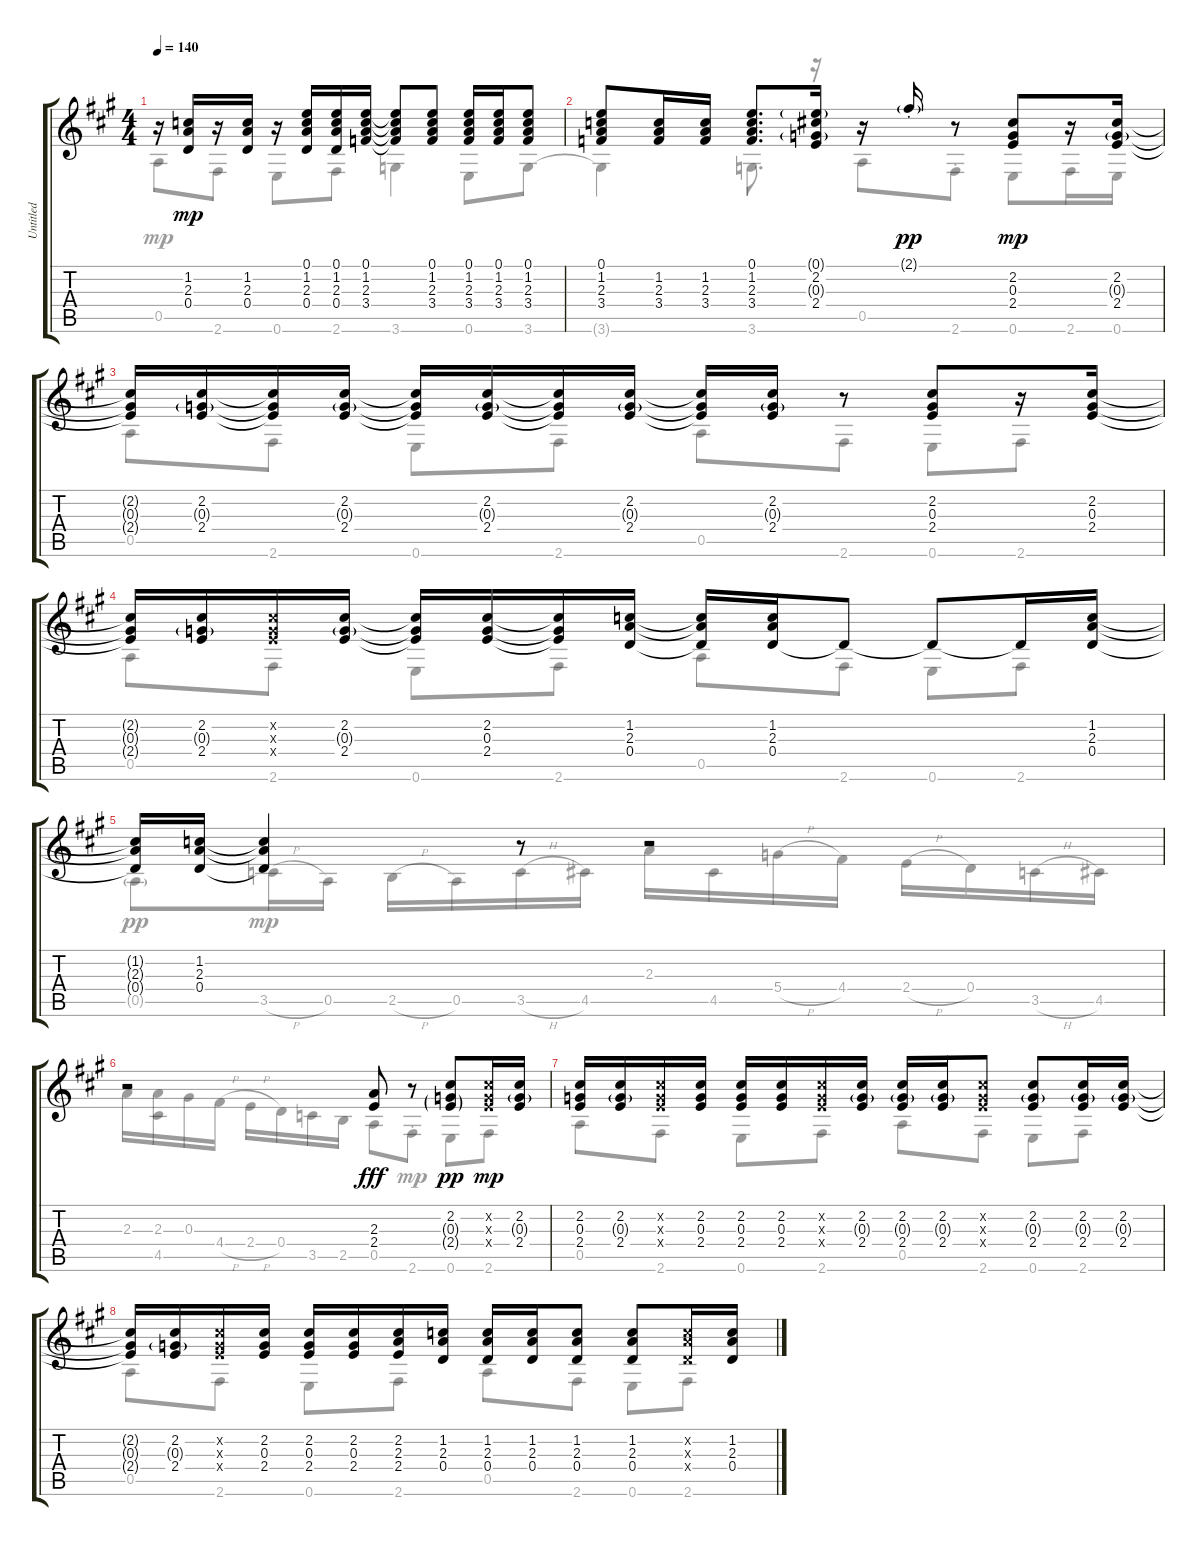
\track ("Untitled" "Untitled") {instrument acousticguitarnylon}
\staff {score tabs}
\tuning (E4 B3 G3 D3 A2 E2) {hide}
\voice
\ts (4 4)
\tempo 140
\clef g2
\ks a
r.16{dy mp} (1.2 2.3 0.4).16 r.16 (1.2 2.3 0.4).16 r.16 (0.1 1.2 2.3 0.4).16 (0.1 1.2 2.3 0.4).16 (0.1 1.2 2.3 3.4).16 (0.1{t} 1.2{t} 2.3{t} 3.4{t}).8 (0.1 1.2 2.3 3.4).8 (0.1 1.2 2.3 3.4).16 (0.1 1.2 2.3 3.4).16 (0.1 1.2 2.3 3.4).8 |
(0.1 1.2 2.3 3.4).8 (1.2 2.3 3.4).16 (1.2 2.3 3.4).16 (0.1 1.2 2.3 3.4).8{d} (0.1{g} 2.2 0.3{g} 2.4).16 r.16 2.1{g st}.16{dy pp} r.8 (2.2 0.3 2.4).8{dy mp} r.16 (2.2 0.3{g} 2.4).16 |
(2.2{t} 0.3{t} 2.4{t}).16 (2.2 0.3{g} 2.4).16 (2.2{t} 0.3{t} 2.4{t}).16 (2.2 0.3{g} 2.4).16 (2.2{t} 0.3{t} 2.4{t}).16 (2.2 0.3{g} 2.4).16 (2.2{t} 0.3{t} 2.4{t}).16 (2.2 0.3{g} 2.4).16 (2.2{t} 0.3{t} 2.4{t}).16 (2.2 0.3{g} 2.4).16 r.8 (2.2 0.3 2.4).8 r.16 (2.2 0.3 2.4).16 |
(2.2{t} 0.3{t} 2.4{t}).16 (2.2 0.3{g} 2.4).16 (2.2{x} 0.3{x} 2.4{x}).16 (2.2 0.3{g} 2.4).16 (2.2{t} 0.3{t} 2.4{t}).16 (2.2 0.3 2.4).16 (2.2{t} 0.3{t} 2.4{t}).16 (1.2 2.3 0.4).16 (1.2{t} 2.3{t} 0.4{t}).16 (1.2 2.3 0.4).16 0.4{t}.8 0.4{t}.8 0.4{t}.16 (1.2 2.3 0.4).16 |
(1.2{t} 2.3{t} 0.4{t}).16 (1.2 2.3 0.4).16 (1.2{t} 2.3{t} 0.4{t}).4 r.8 r.2 |
r.2 (2.3 2.4).8{dy fff} r.8 (2.2 0.3{g} 2.4{g}).8{dy pp} (2.2{x} 0.3{x} 2.4{x}).16{dy mp} (2.2 0.3{g} 2.4).16 |
(2.2 0.3 2.4).16 (2.2 0.3{g} 2.4).16 (2.2{x} 0.3{x} 2.4{x}).16 (2.2 0.3 2.4).16 (2.2 0.3 2.4).16 (2.2 0.3 2.4).16 (2.2{x} 0.3{x} 2.4{x}).16 (2.2 0.3{g} 2.4).16 (2.2 0.3{g} 2.4).16 (2.2 0.3{g} 2.4).16 (2.2{x} 0.3{x} 2.4{x}).8 (2.2 0.3{g} 2.4).8 (2.2 0.3{g} 2.4).16 (2.2 0.3{g} 2.4).16 |
(2.2{t} 0.3{t} 2.4{t}).16 (2.2 0.3{g} 2.4).16 (2.2{x} 0.3{x} 2.4{x}).16 (2.2 0.3 2.4).16 (2.2 0.3 2.4).16 (2.2 0.3 2.4).16 (2.2 2.3 2.4).16 (1.2 2.3 0.4).16 (1.2 2.3 0.4).16 (1.2 2.3 0.4).16 (1.2 2.3 0.4).8 (1.2 2.3 0.4).8 (1.2{x} 2.3{x} 0.4{x}).16 (1.2 2.3 0.4).16
\voice
\clef g2
\ottava regular
\simile none
\ks a
0.5.8{dy mp} 2.6.8 0.6.8 2.6.8 3.6.4 0.6.8 3.6.8 |
3.6{t}.4 3.6.8{d} r.16 0.5.8 2.6{st}.8 0.6.8 2.6.16 0.6.16 |
0.5.8 2.6.8 0.6.8 2.6.8 0.5.8 2.6.8 0.6.8 2.6.8 |
0.5.8 2.6.8 0.6.8 2.6.8 0.5.8 2.6.8 0.6.8 2.6.8 |
0.5{g}.8{dy pp} 3.5{h}.16{dy mp} 0.5.16 2.5{h}.16 0.5.16 3.5{h}.16 4.5.16 2.3.16 4.5.16 5.4{h}.16 4.4.16 2.4{h}.16 0.4.16 3.5{h}.16 4.5.16 |
2.3.16 (2.3 4.5).16 0.3.16 4.4{h}.16 2.4{h}.16 0.4.16 3.5.16 2.5.16 0.5.8{dy fff} 2.6{st}.8{dy mp} 0.6.8 2.6.8 |
0.5.8 2.6.8 0.6.8 2.6.8 0.5.8 2.6.8 0.6.8 2.6.8 |
0.5.8 2.6.8 0.6.8 2.6.8 0.5.8 2.6.8 0.6.8 2.6.8
